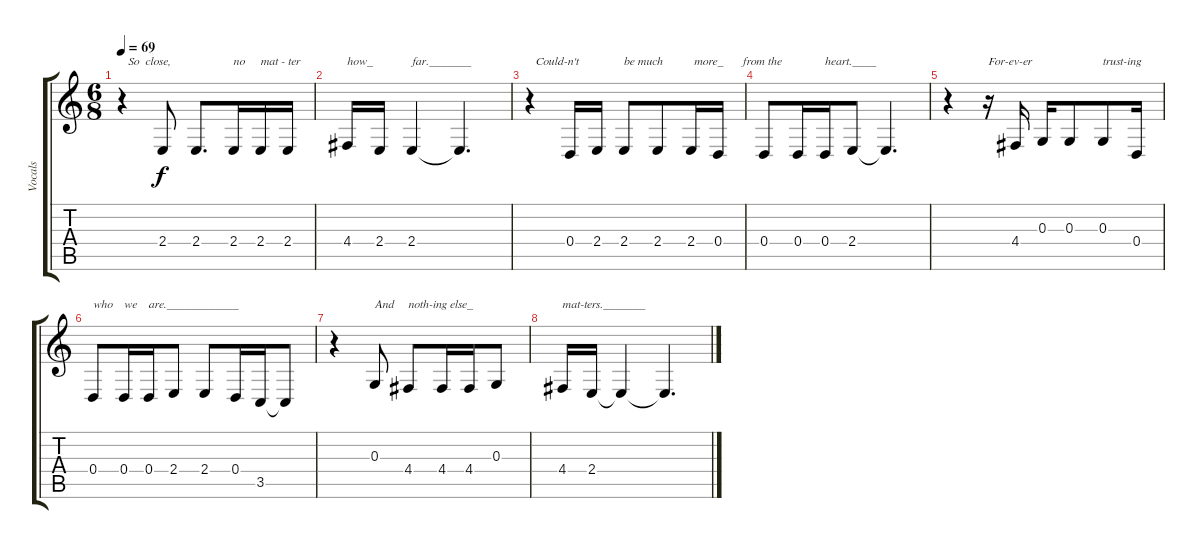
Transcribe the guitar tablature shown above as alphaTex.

\track ("Vocals" "Vocals") {instrument violin}
\staff {score tabs}
\tuning (E4 B3 G3 D3 A2 E2) {hide}
\ts (6 8)
\tempo 69
\clef g2
\ks c
r.4{txt "  So  close, " dy f instrument violin} 2.4.8 2.4.8{d} 2.4.16{txt "no"} 2.4.16{txt "mat - ter"} 2.4.16 |
4.4.16{txt "how_"} 2.4.16 2.4.4{txt "far._______"} 2.4{t}.4{d} |
r.4{txt "  Could-n't"} 0.4.16 2.4.16 2.4.8{txt "be much"} 2.4.8 2.4.16{txt " more_"} 0.4.16{txt "        from the"} |
0.4.8 0.4.16 0.4.16{txt "heart.____"} 2.4.8 2.4{t}.4{d} |
r.4 r.16{txt "For-ev-er"} 4.4.16 0.3.16 0.3.8 0.3.8{txt "trust-ing"} 0.4.16 |
0.4.8{txt "who"} 0.4.16{txt "we"} 0.4.16{txt "are.____________"} 2.4.8 2.4.8 0.4.16 3.5.16 3.5{t}.8 |
r.4 0.3.8{txt "And"} 4.4.8{txt "noth-ing else_"} 4.4.16 4.4.16 0.3.8 |
4.4.16{txt "mat-ters._______"} 2.4.16 2.4{t}.4 2.4{t}.4{d}
